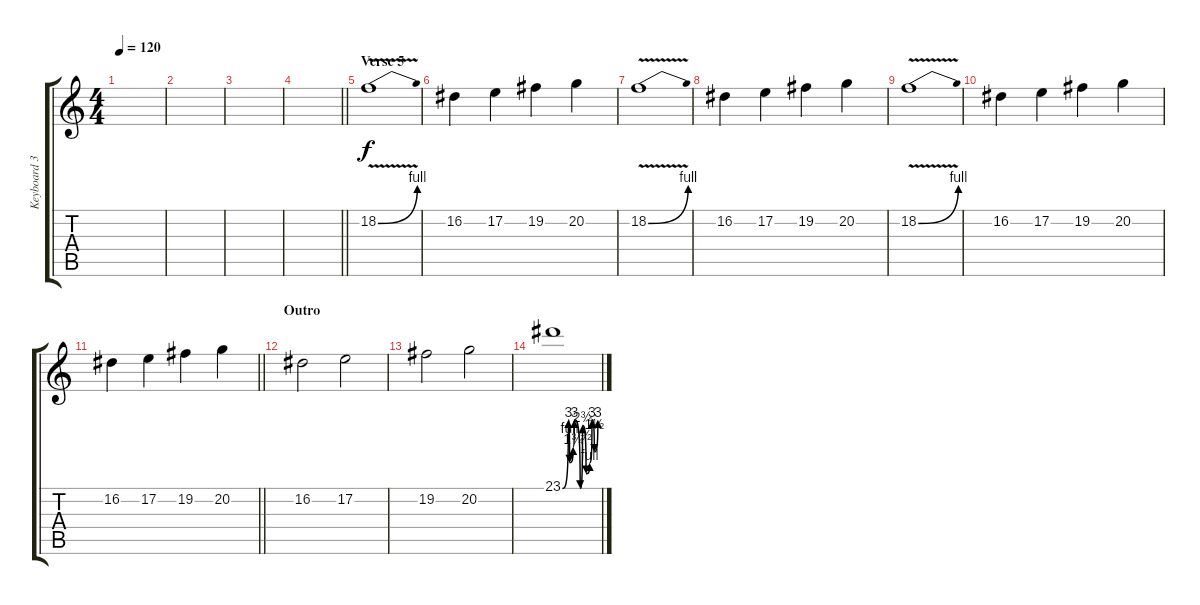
\track ("Keyboard 3" "Keyboard 3") {instrument pad3polysynth}
\staff {score tabs}
\tuning (E4 B3 G3 D3 A2 E2) {hide}
\ts (4 4)
\tempo 120
\clef g2
\ks c
|
|
|
\barLineRight lightlight
|
\section ("" "Verse 5")
18.2{be (bend 0 0 60 4) v}.1 |
16.2.4 17.2.4 19.2.4 20.2.4 |
18.2{be (bend 0 0 60 4) v}.1 |
16.2.4 17.2.4 19.2.4 20.2.4 |
18.2{be (bend 0 0 60 4) v}.1 |
16.2.4 17.2.4 19.2.4 20.2.4 |
\barLineRight lightlight
16.2.4 17.2.4 19.2.4 20.2.4 |
\section ("" "Outro")
16.2.2 17.2.2 |
19.2.2 20.2.2 |
23.1{be (custom 0 0 10 12 12 4 18 7 20 12 30 0 34 11 40 2 46 4 50 12 54 6 60 12)}.1
